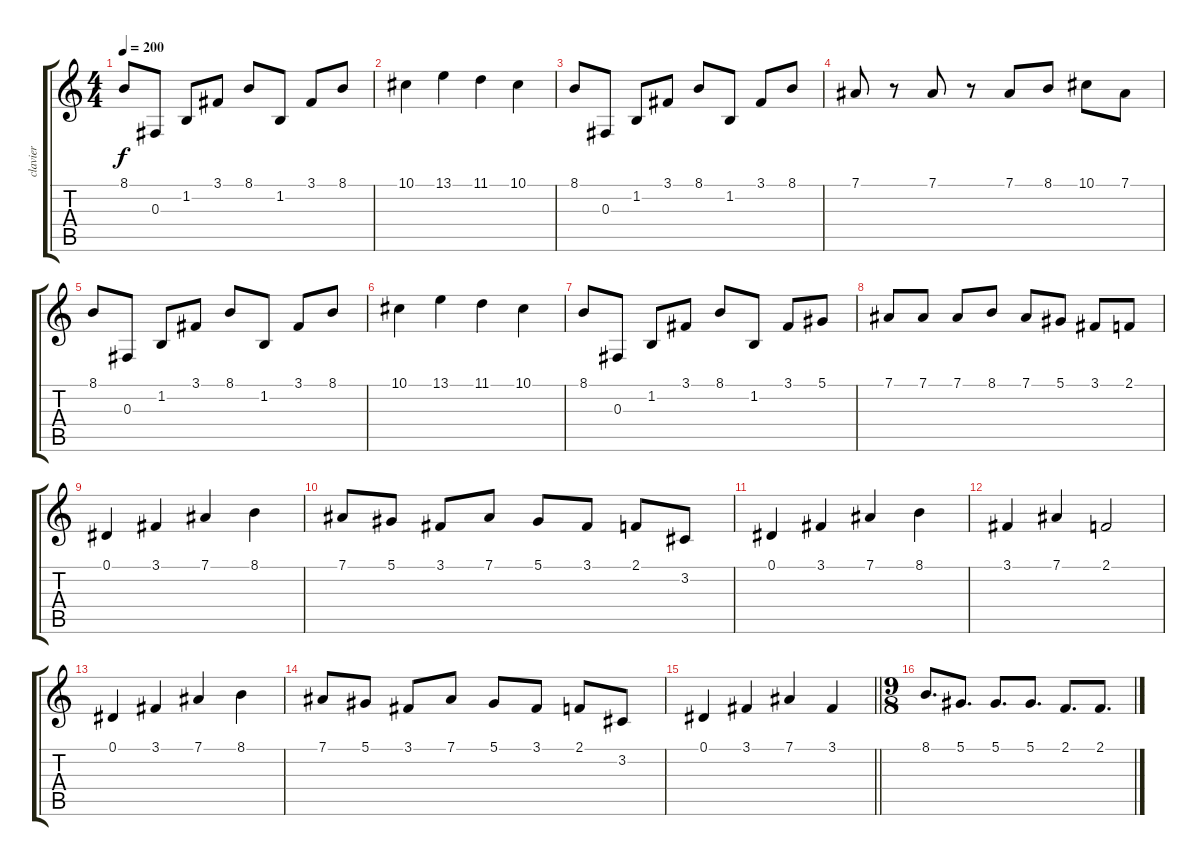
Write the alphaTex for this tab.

\track ("clavier" "clavier") {instrument lead1square}
\staff {score tabs}
\tuning (Eb4 Bb3 Gb3 Db3 Ab2 Eb2) {hide}
\ts (4 4)
\tempo 200
\clef g2
\ks c
8.1.8{dy f instrument lead1square} 0.3.8 1.2.8 3.1.8 8.1.8 1.2.8 3.1.8 8.1.8 |
10.1.4 13.1.4 11.1.4 10.1.4 |
8.1.8{instrument lead1square} 0.3.8 1.2.8 3.1.8 8.1.8 1.2.8 3.1.8 8.1.8 |
7.1.8 r.8 7.1.8 r.8 7.1.8 8.1.8 10.1.8 7.1.8 |
8.1.8{instrument lead1square} 0.3.8 1.2.8 3.1.8 8.1.8 1.2.8 3.1.8 8.1.8 |
10.1.4 13.1.4 11.1.4 10.1.4 |
8.1.8{instrument lead1square} 0.3.8 1.2.8 3.1.8 8.1.8 1.2.8 3.1.8 5.1.8 |
7.1.8 7.1.8 7.1.8 8.1.8 7.1.8 5.1.8 3.1.8 2.1.8 |
0.1.4{volume 16 instrument tremolostrings} 3.1.4 7.1.4 8.1.4 |
7.1.8 5.1.8 3.1.8 7.1.8 5.1.8 3.1.8 2.1.8 3.2.8 |
0.1.4{volume 16 instrument tremolostrings} 3.1.4 7.1.4 8.1.4 |
3.1.4 7.1.4 2.1.2 |
0.1.4{volume 16 instrument tremolostrings} 3.1.4 7.1.4 8.1.4 |
7.1.8 5.1.8 3.1.8 7.1.8 5.1.8 3.1.8 2.1.8 3.2.8 |
\barLineRight lightlight
0.1.4{volume 16 instrument tremolostrings} 3.1.4 7.1.4 3.1.4 |
\ts (9 8)
8.1.8{d} 5.1.8{d} 5.1.8{d} 5.1.8{d} 2.1.8{d} 2.1.8{d}
